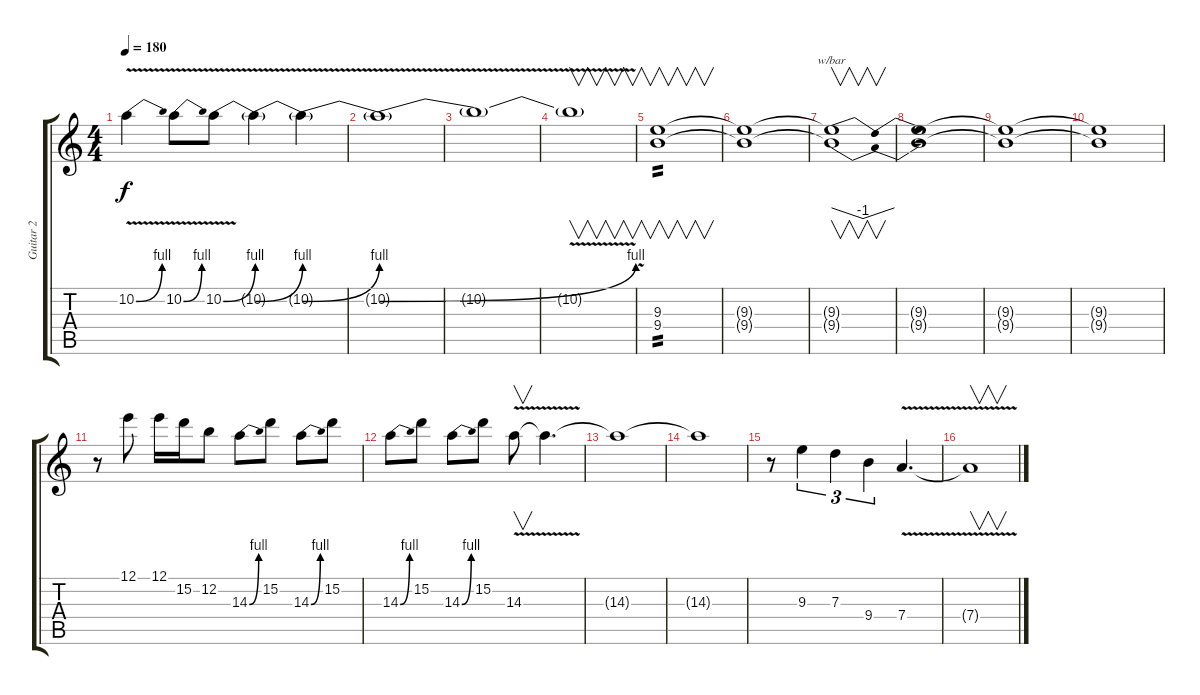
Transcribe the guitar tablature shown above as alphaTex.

\track ("Guitar 2" "Guitar 2") {instrument distortionguitar}
\staff {score tabs}
\tuning (E4 B3 G3 D3 A2 E2) {hide}
\ts (4 4)
\tempo 180
\clef g2
\ks c
10.2{be (bend 0 0 60 4) v}.4{dy f} 10.2{be (bend 0 0 60 4) v}.8 10.2{be (bend 0 0 60 4) v}.8 10.2{be (bend 0 0 60 4) v t}.4 10.2{be (bend 0 0 60 4) v t}.4 |
10.2{be (bend 0 0 60 4) v t}.1 |
10.2{t}.1 |
10.2{v t}.1{v} |
(9.3 9.4).1{v tp 2} |
(9.3{t} 9.4{t}).1 |
(9.3{t} 9.4{t}).1{v tbe (dip default 0 0 30 -4 60 0)} |
(9.3{t} 9.4{t}).1 |
(9.3{t} 9.4{t}).1 |
(9.3{t} 9.4{t}).1 |
r.8 12.1.8 12.1.16 15.2.16 12.2.8 14.3{be (bend 0 0 60 4)}.8 15.2.8 14.3{be (bend 0 0 60 4)}.8 15.2.8 |
14.3{be (bend 0 0 60 4)}.8 15.2.8 14.3{be (bend 0 0 60 4)}.8 15.2.8 14.3{v}.8{v} 14.3{t}.4{d} |
14.3{t}.1 |
14.3{t}.1 |
r.8 9.3.4{tu (3 2)} 7.3.4{tu (3 2)} 9.4.4{tu (3 2)} 7.4{v}.4{d} |
7.4{v t}.1{v}
